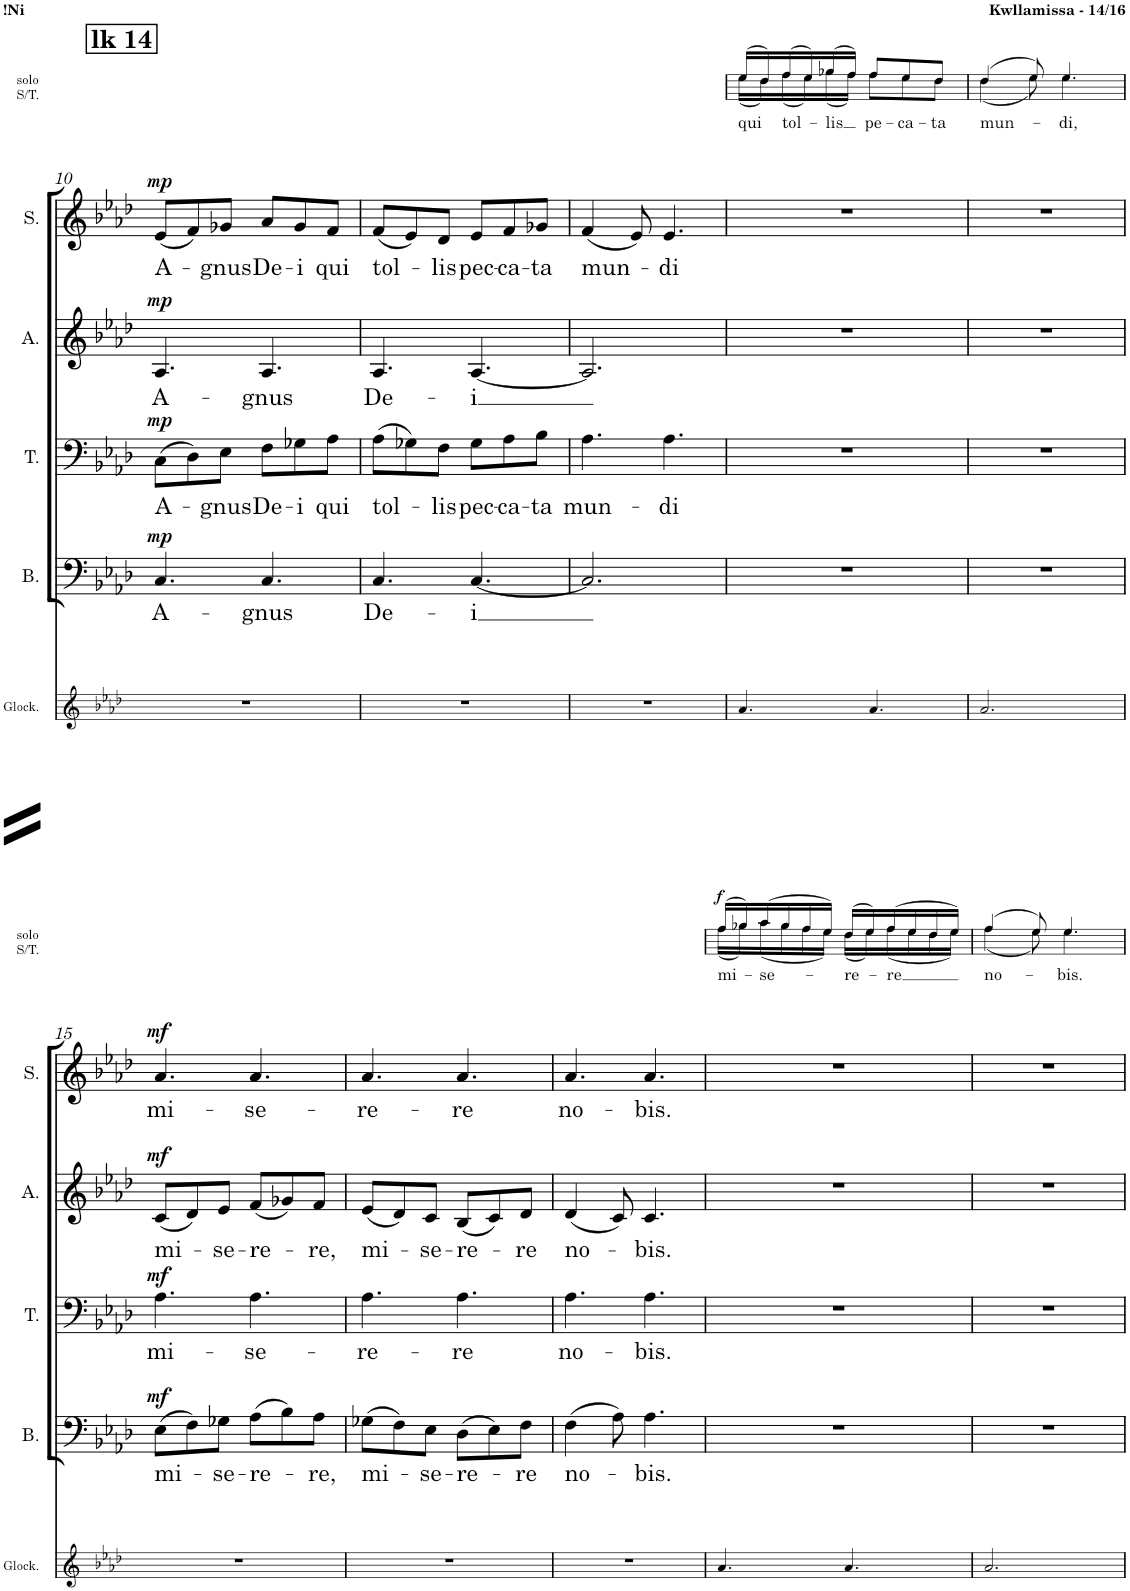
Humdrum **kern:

**kern	**kern	**text	**dynam	**kern	**text	**dynam	**kern	**text	**dynam	**kern	**text	**dynam	**kern	**text	**dynam
*part6	*part5	*part5	*part5	*part4	*part4	*part4	*part3	*part3	*part3	*part2	*part2	*part2	*part1	*part1	*part1
*staff6	*staff5	*staff5	*staff5	*staff4	*staff4	*staff4	*staff3	*staff3	*staff3	*staff2	*staff2	*staff2	*staff1	*staff1	*staff1
*I"Glockenspiel	*I"Bass	*	*	*I"Tenor	*	*	*I"Alto	*	*	*I"Soprano	*	*	*I"solo S/T	*	*
*I'Glock.	*I'B.	*	*	*I'T.	*	*	*I'A.	*	*	*I'S.	*	*	*I'solo S/T.	*	*
!!LO:PB:g=z
*clefG2	*clefF4	*	*	*clefF4	*	*	*clefG2	*	*	*clefG2	*	*	*clefG2	*	*
*Trd-14c-24	*	*	*	*	*	*	*	*	*	*	*	*	*	*	*
*k[b-e-a-d-]	*k[b-e-a-d-]	*	*	*k[b-e-a-d-]	*	*	*k[b-e-a-d-]	*	*	*k[b-e-a-d-]	*	*	*k[b-e-a-d-]	*	*
*M6/8	*M6/8	*	*	*M6/8	*	*	*M6/8	*	*	*M6/8	*	*	*M6/8	*	*
!!LO:REH:place=s1:a:B:cj:fs=14:t=lk 14
=10	=10	=10	=10	=10	=10	=10	=10	=10	=10	=10	=10	=10	=10	=10	=10
!	!	!LO:LY:b	!LO:DY:a	!	!LO:LY:b	!LO:DY:a	!	!LO:LY:b	!LO:DY:a	!	!LO:LY:b	!LO:DY:a	!	!	!
2.r	4.C/	A-	mp	(8C\L	A-	mp	4.A-/	A-	mp	(8e-/L	A-	mp	2.r	.	.
.	.	.	.	8D-\)	.	.	.	.	.	8f/)	.	.	.	.	.
!	!	!	!	!	!LO:LY:b	!	!	!	!	!	!LO:LY:b	!	!	!	!
.	.	.	.	8E-\J	-gnus	.	.	.	.	8g-X/J	-gnus	.	.	.	.
!	!	!LO:LY:b	!	!	!LO:LY:b	!	!	!LO:LY:b	!	!	!LO:LY:b	!	!	!	!
.	4.C/	-gnus	.	8F\L	De-	.	4.A-/	-gnus	.	8a-/L	De-	.	.	.	.
!	!	!	!	!	!LO:LY:b	!	!	!	!	!	!LO:LY:b	!	!	!	!
.	.	.	.	8G-X\	-i	.	.	.	.	8g-/	-i	.	.	.	.
!	!	!	!	!	!LO:LY:b	!	!	!	!	!	!LO:LY:b	!	!	!	!
.	.	.	.	8A-\J	qui	.	.	.	.	8f/J	qui	.	.	.	.
=11	=11	=11	=11	=11	=11	=11	=11	=11	=11	=11	=11	=11	=11	=11	=11
!	!	!LO:LY:b	!	!	!LO:LY:b	!	!	!LO:LY:b	!	!	!LO:LY:b	!	!	!	!
2.r	4.C/	De-	.	(8A-\L	tol-	.	4.A-/	De-	.	(8f/L	tol-	.	2.r	.	.
.	.	.	.	8G-X\)	.	.	.	.	.	8e-/)	.	.	.	.	.
!	!	!	!	!	!LO:LY:b	!	!	!	!	!	!LO:LY:b	!	!	!	!
.	.	.	.	8F\J	-lis	.	.	.	.	8d-/J	-lis	.	.	.	.
!	!	!LO:LY:b	!	!	!LO:LY:b	!	!	!LO:LY:b	!	!	!LO:LY:b	!	!	!	!
.	[4.C/	-i	.	8G-\L	pec-	.	[4.A-/	-i	.	8e-/L	pec-	.	.	.	.
!	!	!	!	!	!LO:LY:b	!	!	!	!	!	!LO:LY:b	!	!	!	!
.	.	.	.	8A-\	-ca-	.	.	.	.	8f/	-ca-	.	.	.	.
!	!	!	!	!	!LO:LY:b	!	!	!	!	!	!LO:LY:b	!	!	!	!
.	.	.	.	8B-\J	-ta	.	.	.	.	8g-X/J	-ta	.	.	.	.
=12	=12	=12	=12	=12	=12	=12	=12	=12	=12	=12	=12	=12	=12	=12	=12
!	!	!	!	!	!LO:LY:b	!	!	!	!	!	!LO:LY:b	!	!	!	!
2.r	2.C/]	.	.	4.A-\	mun-	.	2.A-/]	.	.	(4f/	mun-	.	2.r	.	.
.	.	.	.	.	.	.	.	.	.	8e-/)	.	.	.	.	.
!	!	!	!	!	!LO:LY:b	!	!	!	!	!	!LO:LY:b	!	!	!	!
.	.	.	.	4.A-\	-di	.	.	.	.	4.e-/	-di	.	.	.	.
=13	=13	=13	=13	=13	=13	=13	=13	=13	=13	=13	=13	=13	=13	=13	=13
!	!	!	!	!	!	!	!	!	!	!	!	!	!	!LO:LY:b	!
*	*	*	*	*	*	*	*	*	*	*	*	*	*^	*	*
4.a-/	2.r	.	.	2.r	.	.	2.r	.	.	2.r	.	.	(16ee-/LL	(16ee-\LL	qui	.
.	.	.	.	.	.	.	.	.	.	.	.	.	16dd-/)	16dd-\)	.	.
!	!	!	!	!	!	!	!	!	!	!	!	!	!	!	!LO:LY:b	!
.	.	.	.	.	.	.	.	.	.	.	.	.	(16ff/	(16ff\	tol-	.
.	.	.	.	.	.	.	.	.	.	.	.	.	16ee-/)	16ee-\)	.	.
!	!	!	!	!	!	!	!	!	!	!	!	!	!	!	!LO:LY:b	!
.	.	.	.	.	.	.	.	.	.	.	.	.	(16gg-X/	(16gg-\	-lis	.
.	.	.	.	.	.	.	.	.	.	.	.	.	16ff/JJ)	16ff\JJ)	.	.
!	!	!	!	!	!	!	!	!	!	!	!	!	!	!	!LO:LY:b	!
4.a-/	.	.	.	.	.	.	.	.	.	.	.	.	8ff/L	8ff\L	pe-	.
!	!	!	!	!	!	!	!	!	!	!	!	!	!	!	!LO:LY:b	!
.	.	.	.	.	.	.	.	.	.	.	.	.	8ee-/	8ee-\	-ca-	.
!	!	!	!	!	!	!	!	!	!	!	!	!	!	!	!LO:LY:b	!
.	.	.	.	.	.	.	.	.	.	.	.	.	8dd-/J	8dd-\J	-ta	.
=14	=14	=14	=14	=14	=14	=14	=14	=14	=14	=14	=14	=14	=14	=14	=14	=14
!	!	!	!	!	!	!	!	!	!	!	!	!	!	!	!LO:LY:b	!
2.a-/	2.r	.	.	2.r	.	.	2.r	.	.	2.r	.	.	(4dd-/	(4dd-\	mun-	.
.	.	.	.	.	.	.	.	.	.	.	.	.	8ee-/)	8ee-\)	.	.
!	!	!	!	!	!	!	!	!	!	!	!	!	!	!	!LO:LY:b	!
.	.	.	.	.	.	.	.	.	.	.	.	.	4.ee-/	4.ee-\	-di,	.
!!LO:LB:g=z
=15	=15	=15	=15	=15	=15	=15	=15	=15	=15	=15	=15	=15	=15	=15	=15	=15
!	!	!LO:LY:b	!LO:DY:a	!	!LO:LY:b	!LO:DY:a	!	!LO:LY:b	!LO:DY:a	!	!LO:LY:b	!LO:DY:a	!	!	!	!
*	*	*	*	*	*	*	*	*	*	*	*	*	*v	*v	*	*
2.r	(8E-\L	mi-	mf	4.A-\	mi-	mf	(8c/L	mi-	mf	4.a-/	mi-	mf	2.r	.	.
.	8F\)	.	.	.	.	.	8d-/)	.	.	.	.	.	.	.	.
!	!	!LO:LY:b	!	!	!	!	!	!LO:LY:b	!	!	!	!	!	!	!
.	8G-X\J	-se-	.	.	.	.	8e-/J	-se-	.	.	.	.	.	.	.
!	!	!LO:LY:b	!	!	!LO:LY:b	!	!	!LO:LY:b	!	!	!LO:LY:b	!	!	!	!
.	(8A-\L	-re-	.	4.A-\	-se-	.	(8f/L	-re-	.	4.a-/	-se-	.	.	.	.
.	8B-\)	.	.	.	.	.	8g-X/)	.	.	.	.	.	.	.	.
!	!	!LO:LY:b	!	!	!	!	!	!LO:LY:b	!	!	!	!	!	!	!
.	8A-\J	-re,	.	.	.	.	8f/J	-re,	.	.	.	.	.	.	.
=16	=16	=16	=16	=16	=16	=16	=16	=16	=16	=16	=16	=16	=16	=16	=16
!	!	!LO:LY:b	!	!	!LO:LY:b	!	!	!LO:LY:b	!	!	!LO:LY:b	!	!	!	!
2.r	(8G-X\L	mi-	.	4.A-\	-re-	.	(8e-/L	mi-	.	4.a-/	-re-	.	2.r	.	.
.	8F\)	.	.	.	.	.	8d-/)	.	.	.	.	.	.	.	.
!	!	!LO:LY:b	!	!	!	!	!	!LO:LY:b	!	!	!	!	!	!	!
.	8E-\J	-se-	.	.	.	.	8c/J	-se-	.	.	.	.	.	.	.
!	!	!LO:LY:b	!	!	!LO:LY:b	!	!	!LO:LY:b	!	!	!LO:LY:b	!	!	!	!
.	(8D-\L	-re-	.	4.A-\	-re	.	(8B-/L	-re-	.	4.a-/	-re	.	.	.	.
.	8E-\)	.	.	.	.	.	8c/)	.	.	.	.	.	.	.	.
!	!	!LO:LY:b	!	!	!	!	!	!LO:LY:b	!	!	!	!	!	!	!
.	8F\J	-re	.	.	.	.	8d-/J	-re	.	.	.	.	.	.	.
=17	=17	=17	=17	=17	=17	=17	=17	=17	=17	=17	=17	=17	=17	=17	=17
!	!	!LO:LY:b	!	!	!LO:LY:b	!	!	!LO:LY:b	!	!	!LO:LY:b	!	!	!	!
2.r	(4F\	no-	.	4.A-\	no-	.	(4d-/	no-	.	4.a-/	no-	.	2.r	.	.
.	8A-\)	.	.	.	.	.	8c/)	.	.	.	.	.	.	.	.
!	!	!LO:LY:b	!	!	!LO:LY:b	!	!	!LO:LY:b	!	!	!LO:LY:b	!	!	!	!
.	4.A-\	-bis.	.	4.A-\	-bis.	.	4.c/	-bis.	.	4.a-/	-bis.	.	.	.	.
=18	=18	=18	=18	=18	=18	=18	=18	=18	=18	=18	=18	=18	=18	=18	=18
!	!	!	!	!	!	!	!	!	!	!	!	!	!	!LO:LY:b	!LO:DY:a
*	*	*	*	*	*	*	*	*	*	*	*	*	*^	*	*
4.a-/	2.r	.	.	2.r	.	.	2.r	.	.	2.r	.	.	(16ff/LL	(16ff\LL	mi-	f
.	.	.	.	.	.	.	.	.	.	.	.	.	16gg-X/)	16gg-\)	.	.
!	!	!	!	!	!	!	!	!	!	!	!	!	!	!	!LO:LY:b	!
.	.	.	.	.	.	.	.	.	.	.	.	.	(16aa-/	(16aa-\	-se-	.
.	.	.	.	.	.	.	.	.	.	.	.	.	16gg-/	16gg-\	.	.
.	.	.	.	.	.	.	.	.	.	.	.	.	16ff/	16ff\	.	.
.	.	.	.	.	.	.	.	.	.	.	.	.	16ee-/JJ)	16ee-\JJ)	.	.
!	!	!	!	!	!	!	!	!	!	!	!	!	!	!	!LO:LY:b	!
4.a-/	.	.	.	.	.	.	.	.	.	.	.	.	(16dd-/LL	(16dd-\LL	-re-	.
.	.	.	.	.	.	.	.	.	.	.	.	.	16ee-/)	16ee-\)	.	.
!	!	!	!	!	!	!	!	!	!	!	!	!	!	!	!LO:LY:b	!
.	.	.	.	.	.	.	.	.	.	.	.	.	(16ff/	(16ff\	-re	.
.	.	.	.	.	.	.	.	.	.	.	.	.	16ee-/	16ee-\	.	.
.	.	.	.	.	.	.	.	.	.	.	.	.	16dd-/	16dd-\	.	.
.	.	.	.	.	.	.	.	.	.	.	.	.	16ee-/JJ)	16ee-\JJ)	.	.
=19	=19	=19	=19	=19	=19	=19	=19	=19	=19	=19	=19	=19	=19	=19	=19	=19
!	!	!	!	!	!	!	!	!	!	!	!	!	!	!	!LO:LY:b	!
2.a-/	2.r	.	.	2.r	.	.	2.r	.	.	2.r	.	.	(4ff/	(4ff\	no-	.
.	.	.	.	.	.	.	.	.	.	.	.	.	8ee-/)	8ee-\)	.	.
!	!	!	!	!	!	!	!	!	!	!	!	!	!	!	!LO:LY:b	!
.	.	.	.	.	.	.	.	.	.	.	.	.	4.ee-/	4.ee-\	-bis.	.
*	*	*	*	*	*	*	*	*	*	*	*	*	*v	*v	*	*
=	=	=	=	=	=	=	=	=	=	=	=	=	=	=	=
*-	*-	*-	*-	*-	*-	*-	*-	*-	*-	*-	*-	*-	*-	*-	*-
